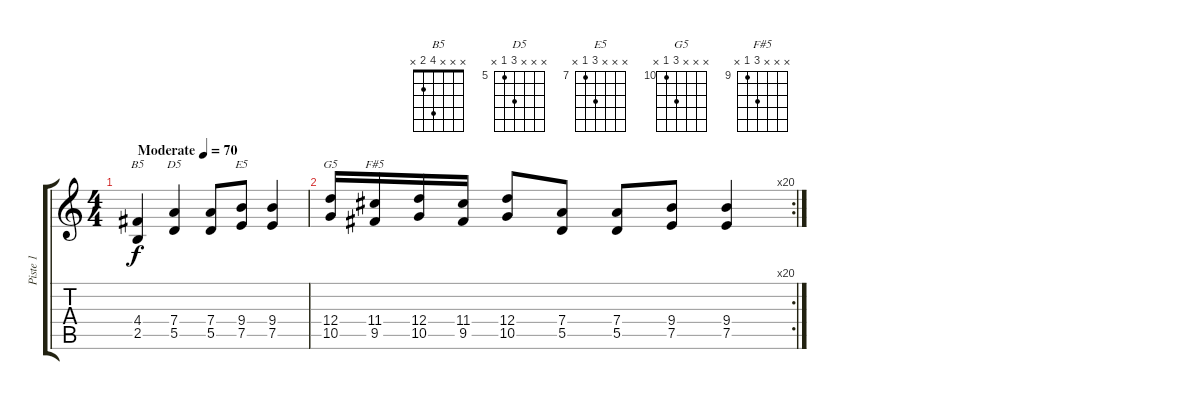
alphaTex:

\track ("Piste 1" "Piste 1") {instrument acousticguitarsteel}
\staff {score tabs}
\tuning (E4 B3 G3 D3 A2 E2) {hide}
\chord ("B5" x x x 4 2 x)
\chord ("D5" x x x 7 5 x) {firstfret 5}
\chord ("E5" x x x 9 7 x) {firstfret 7}
\chord ("G5" x x x 12 10 x) {firstfret 10}
\chord ("F#5" x x x 11 9 x) {firstfret 9}
\ts (4 4)
\tempo (70 "Moderate")
\clef g2
\ks c
(4.4 2.5).4{ch "B5" dy f instrument acousticguitarsteel} (7.4 5.5).4{ch "D5"} (7.4 5.5).8 (9.4 7.5).8{ch "E5"} (9.4 7.5).4 |
\rc 20
(12.4 10.5).16{ch "G5"} (11.4 9.5).16{ch "F#5"} (12.4 10.5).16 (11.4 9.5).16 (12.4 10.5).8 (7.4 5.5).8 (7.4 5.5).8 (9.4 7.5).8 (9.4 7.5).4
